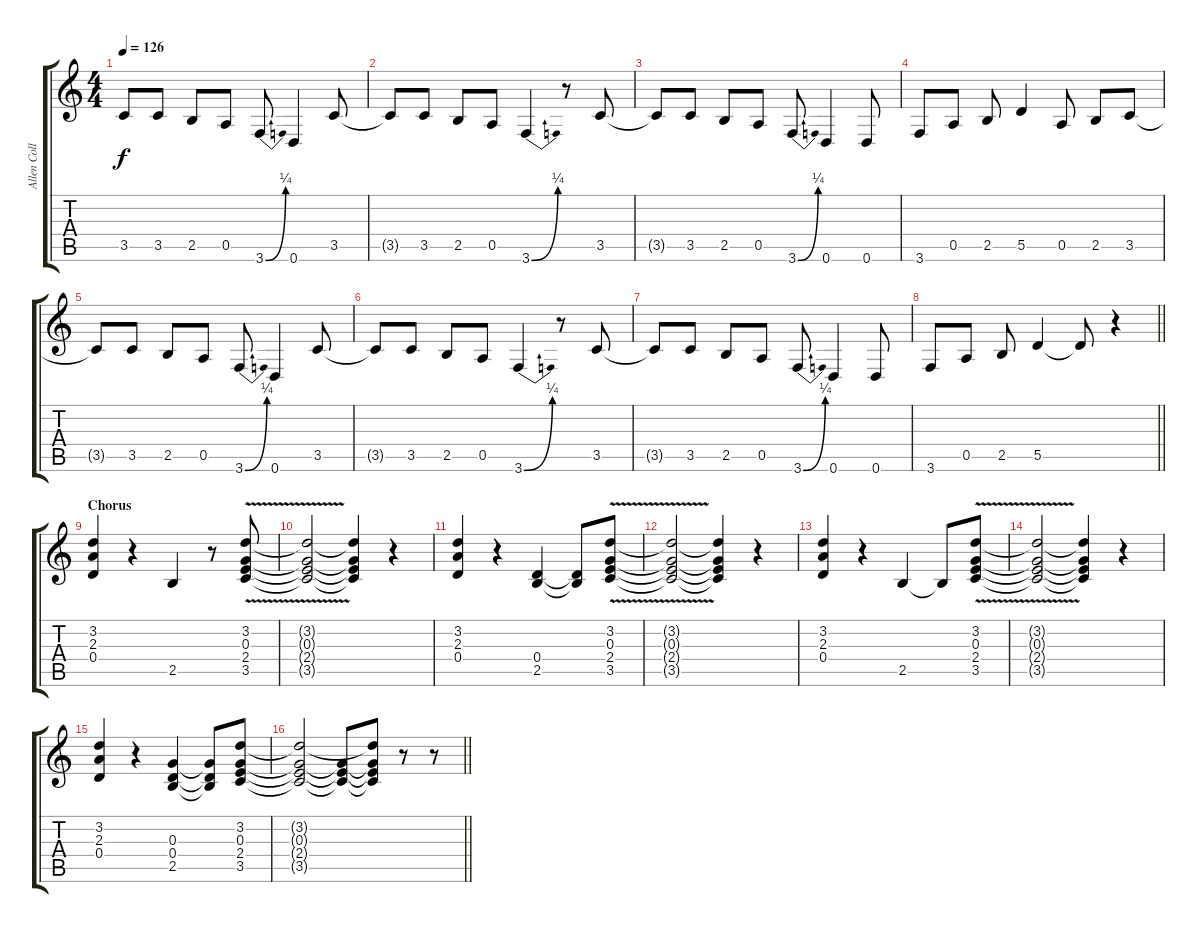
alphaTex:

\track ("Allen Collins (Rhythm Guitar)" "Allen Coll") {instrument overdrivenguitar}
\staff {score tabs}
\tuning (E4 B3 G3 D3 A2 D2) {hide}
\ts (4 4)
\tempo 126
\clef g2
\ks c
3.5{t}.8{dy f} 3.5.8 2.5.8 0.5.8 3.6{be (bend 0 0 60 1)}.8 0.6.4 3.5.8 |
3.5{t}.8 3.5.8 2.5.8 0.5.8 3.6{be (bend 0 0 60 1)}.4 r.8 3.5.8 |
3.5{t}.8 3.5.8 2.5.8 0.5.8 3.6{be (bend 0 0 60 1)}.8 0.6.4 0.6.8 |
3.6.8 0.5.8 2.5.8 5.5.4 0.5.8 2.5.8 3.5.8 |
3.5{t}.8 3.5.8 2.5.8 0.5.8 3.6{be (bend 0 0 60 1)}.8 0.6.4 3.5.8 |
3.5{t}.8 3.5.8 2.5.8 0.5.8 3.6{be (bend 0 0 60 1)}.4 r.8 3.5.8 |
3.5{t}.8 3.5.8 2.5.8 0.5.8 3.6{be (bend 0 0 60 1)}.8 0.6.4 0.6.8 |
\barLineRight lightlight
3.6.8 0.5.8 2.5.8 5.5.4 5.5{t}.8 r.4 |
\section ("" "Chorus")
(3.2 2.3 0.4).4 r.4 2.5.4 r.8 (3.2{v} 0.3{v} 2.4{v} 3.5{v}).8 |
(3.2{t} 0.3{t} 2.4{t} 3.5{t}).2 (3.2{t} 0.3{t} 2.4{t} 3.5{t}).4 r.4 |
(3.2 2.3 0.4).4 r.4 (0.4 2.5).4 (0.4{t} 2.5{t}).8 (3.2{v} 0.3{v} 2.4{v} 3.5{v}).8 |
(3.2{t} 0.3{t} 2.4{t} 3.5{t}).2 (3.2{t} 0.3{t} 2.4{t} 3.5{t}).4 r.4 |
(3.2 2.3 0.4).4 r.4 2.5.4 2.5{t}.8 (3.2{v} 0.3{v} 2.4{v} 3.5{v}).8 |
(3.2{t} 0.3{t} 2.4{t} 3.5{t}).2 (3.2{t} 0.3{t} 2.4{t} 3.5{t}).4 r.4 |
(3.2 2.3 0.4).4 r.4 (0.3 0.4 2.5).4 (0.3{t} 0.4{t} 2.5{t}).8 (3.2 0.3 2.4 3.5).8 |
\barLineRight lightlight
(3.2{t} 0.3{t} 2.4{t} 3.5{t}).2 (0.3{t} 2.4{t} 3.5{t}).8 (3.2{t} 0.3{t} 2.4{t} 3.5{t}).8 r.8 r.8
